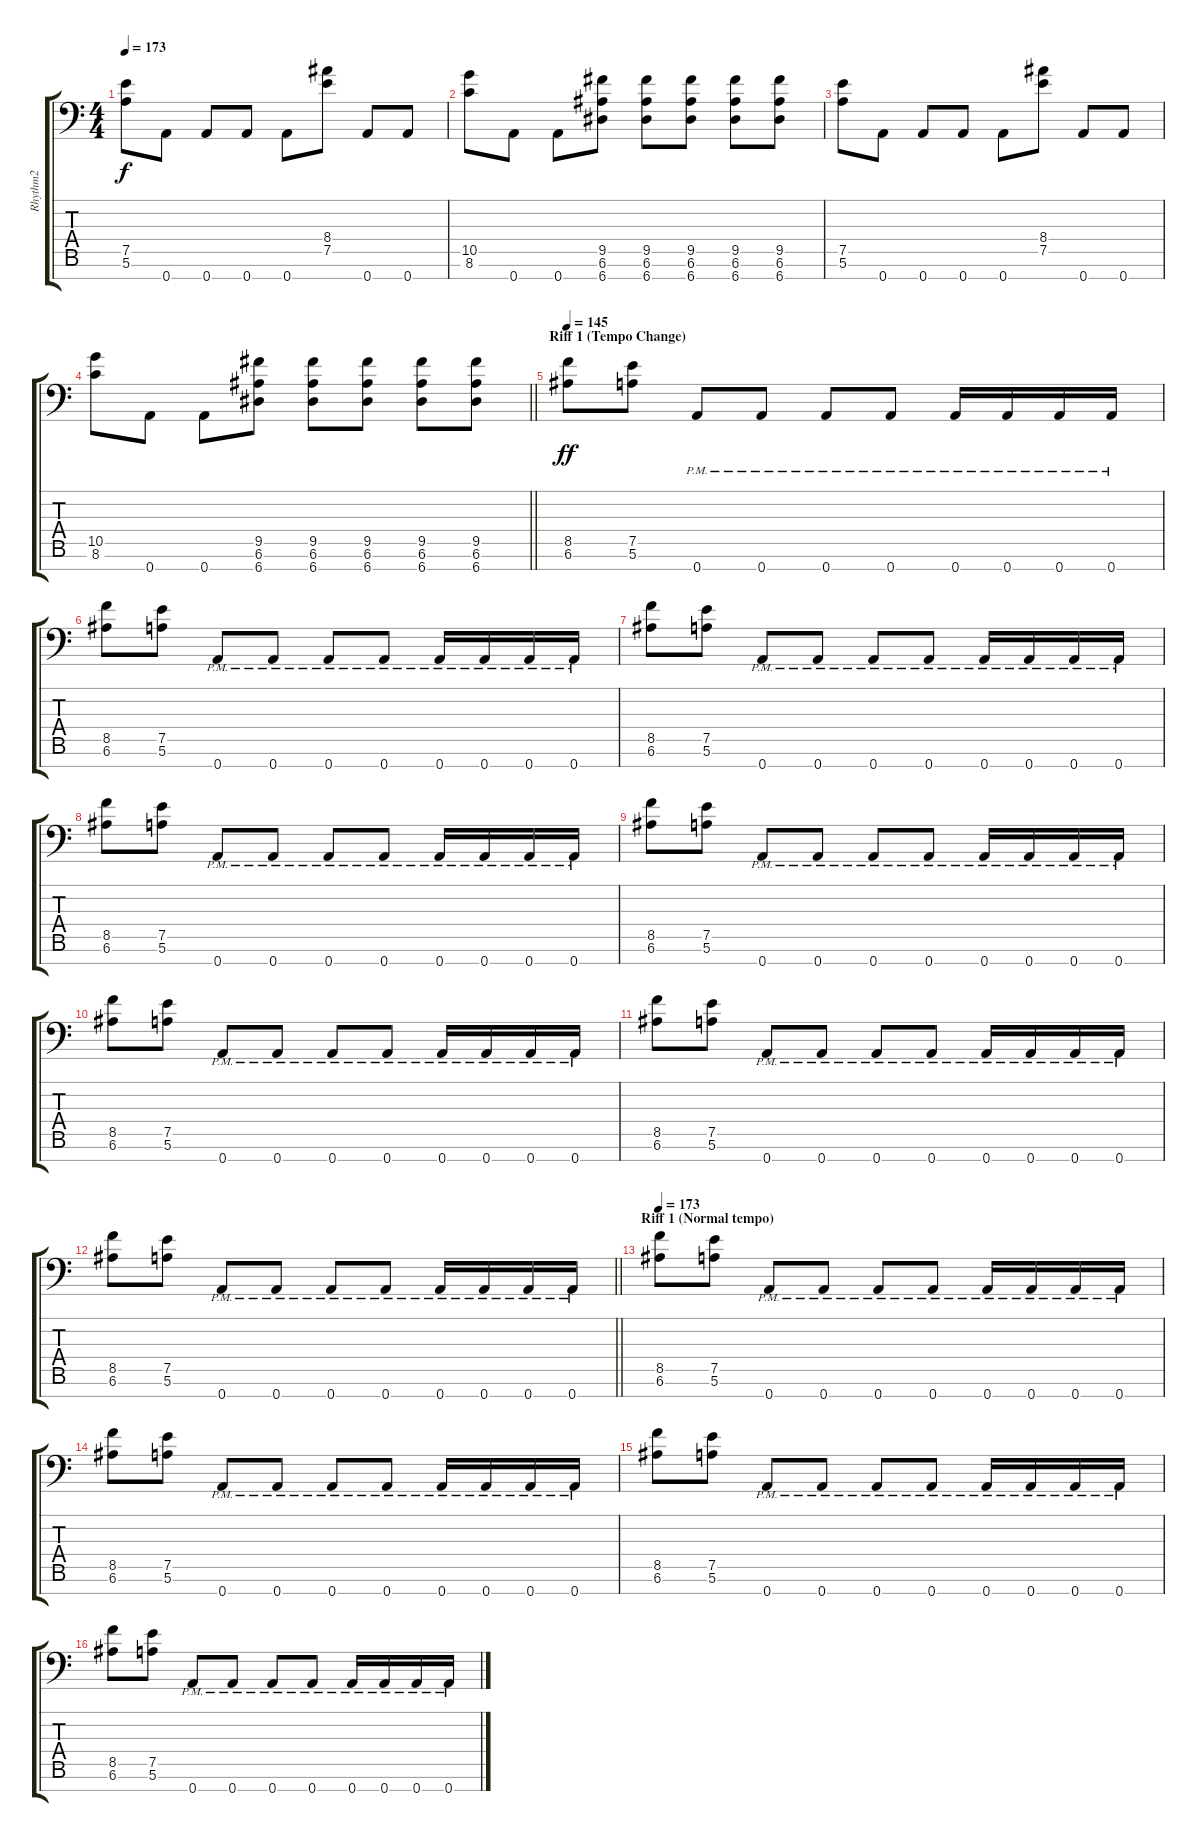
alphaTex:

\track ("Rhythm2" "Rhythm2") {instrument distortionguitar}
\staff {score tabs}
\tuning (E4 B3 G3 D3 A2 E2 A1) {hide}
\ts (4 4)
\tempo 173
\clef f4
\ks c
(7.5 5.6).8{dy f} 0.7.8 0.7.8 0.7.8 0.7.8 (8.4 7.5).8 0.7.8 0.7.8 |
(10.5 8.6).8 0.7.8 0.7.8 (9.5 6.6 6.7).8 (9.5 6.6 6.7).8 (9.5 6.6 6.7).8 (9.5 6.6 6.7).8 (9.5 6.6 6.7).8 |
(7.5 5.6).8 0.7.8 0.7.8 0.7.8 0.7.8 (8.4 7.5).8 0.7.8 0.7.8 |
\barLineRight lightlight
(10.5 8.6).8 0.7.8 0.7.8 (9.5 6.6 6.7).8 (9.5 6.6 6.7).8 (9.5 6.6 6.7).8 (9.5 6.6 6.7).8 (9.5 6.6 6.7).8 |
\section ("" "Riff 1 (Tempo Change)")
\tempo 145
(8.5 6.6).8{dy ff} (7.5 5.6).8 0.7{pm}.8 0.7{pm}.8 0.7{pm}.8 0.7{pm}.8 0.7{pm}.16 0.7{pm}.16 0.7{pm}.16 0.7{pm}.16 |
(8.5 6.6).8 (7.5 5.6).8 0.7{pm}.8 0.7{pm}.8 0.7{pm}.8 0.7{pm}.8 0.7{pm}.16 0.7{pm}.16 0.7{pm}.16 0.7{pm}.16 |
(8.5 6.6).8 (7.5 5.6).8 0.7{pm}.8 0.7{pm}.8 0.7{pm}.8 0.7{pm}.8 0.7{pm}.16 0.7{pm}.16 0.7{pm}.16 0.7{pm}.16 |
(8.5 6.6).8 (7.5 5.6).8 0.7{pm}.8 0.7{pm}.8 0.7{pm}.8 0.7{pm}.8 0.7{pm}.16 0.7{pm}.16 0.7{pm}.16 0.7{pm}.16 |
(8.5 6.6).8 (7.5 5.6).8 0.7{pm}.8 0.7{pm}.8 0.7{pm}.8 0.7{pm}.8 0.7{pm}.16 0.7{pm}.16 0.7{pm}.16 0.7{pm}.16 |
(8.5 6.6).8 (7.5 5.6).8 0.7{pm}.8 0.7{pm}.8 0.7{pm}.8 0.7{pm}.8 0.7{pm}.16 0.7{pm}.16 0.7{pm}.16 0.7{pm}.16 |
(8.5 6.6).8 (7.5 5.6).8 0.7{pm}.8 0.7{pm}.8 0.7{pm}.8 0.7{pm}.8 0.7{pm}.16 0.7{pm}.16 0.7{pm}.16 0.7{pm}.16 |
\barLineRight lightlight
(8.5 6.6).8 (7.5 5.6).8 0.7{pm}.8 0.7{pm}.8 0.7{pm}.8 0.7{pm}.8 0.7{pm}.16 0.7{pm}.16 0.7{pm}.16 0.7{pm}.16 |
\section ("" "Riff 1 (Normal tempo)")
\tempo 173
(8.5 6.6).8 (7.5 5.6).8 0.7{pm}.8 0.7{pm}.8 0.7{pm}.8 0.7{pm}.8 0.7{pm}.16 0.7{pm}.16 0.7{pm}.16 0.7{pm}.16 |
(8.5 6.6).8 (7.5 5.6).8 0.7{pm}.8 0.7{pm}.8 0.7{pm}.8 0.7{pm}.8 0.7{pm}.16 0.7{pm}.16 0.7{pm}.16 0.7{pm}.16 |
(8.5 6.6).8 (7.5 5.6).8 0.7{pm}.8 0.7{pm}.8 0.7{pm}.8 0.7{pm}.8 0.7{pm}.16 0.7{pm}.16 0.7{pm}.16 0.7{pm}.16 |
(8.5 6.6).8 (7.5 5.6).8 0.7{pm}.8 0.7{pm}.8 0.7{pm}.8 0.7{pm}.8 0.7{pm}.16 0.7{pm}.16 0.7{pm}.16 0.7{pm}.16
